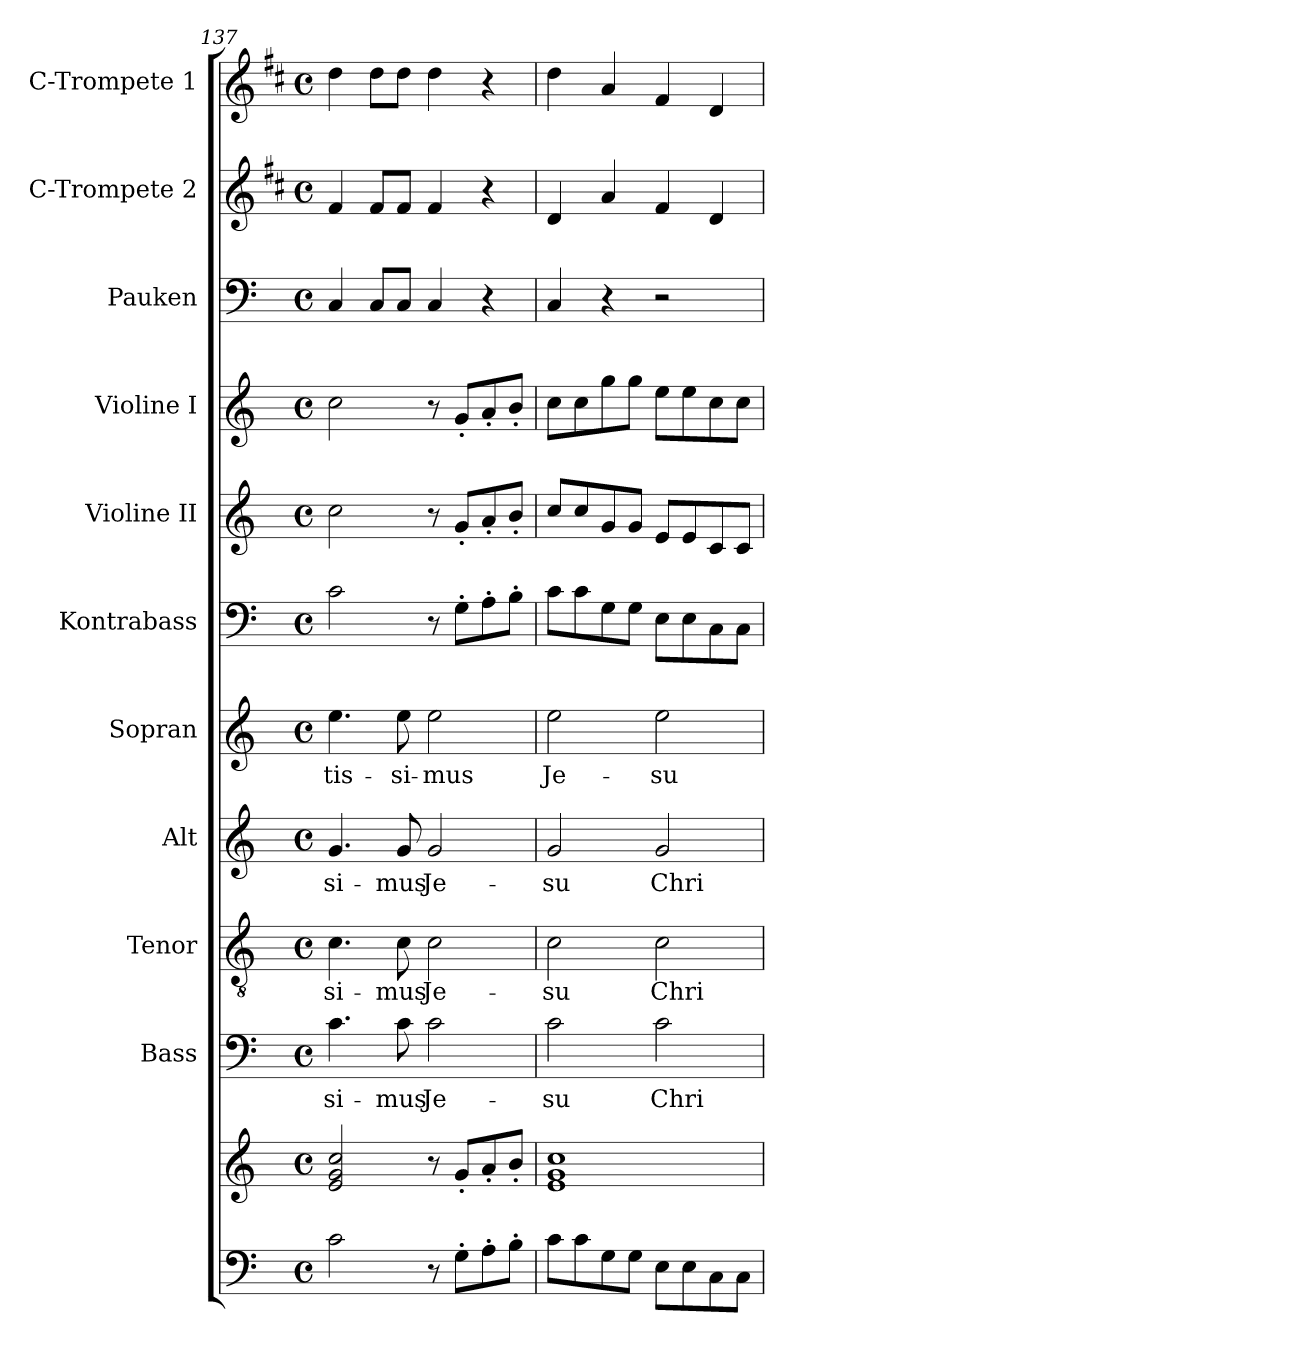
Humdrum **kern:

**kern	**kern	**kern	**text	**kern	**text	**kern	**text	**kern	**text	**kern	**kern	**kern	**kern	**kern	**kern
*part11	*part11	*part10	*part10	*part9	*part9	*part8	*part8	*part7	*part7	*part6	*part5	*part4	*part3	*part2	*part1
*staff12	*staff11	*staff10	*staff10	*staff9	*staff9	*staff8	*staff8	*staff7	*staff7	*staff6	*staff5	*staff4	*staff3	*staff2	*staff1
*	*	*I"Bass	*	*I"Tenor	*	*I"Alt	*	*I"Sopran	*	*I"Kontrabass	*I"Violine II	*I"Violine I	*I"Pauken	*I"C-Trompete 2	*I"C-Trompete 1
*	*	*I'B.	*	*I'T.	*	*I'A.	*	*I'S.	*	*I'Kb.	*I'Vl. II	*I'Vl. I	*I'Pk.	*I'C Trp. 2	*I'C Trp. 1
*clefF4	*clefG2	*clefF4	*	*clefGv2	*	*clefG2	*	*clefG2	*	*clefF4	*clefG2	*clefG2	*clefF4	*clefG2	*clefG2
*	*	*	*	*	*	*	*	*	*	*ITrd7c12	*	*	*	*ITrd1c2	*ITrd1c2
*k[]	*k[]	*k[]	*	*k[]	*	*k[]	*	*k[]	*	*k[]	*k[]	*k[]	*k[]	*k[]	*k[]
*C:	*C:	*C:	*	*C:	*	*C:	*	*C:	*	*C:	*C:	*C:	*C:	*C:	*C:
*M4/4	*M4/4	*M4/4	*	*M4/4	*	*M4/4	*	*M4/4	*	*M4/4	*M4/4	*M4/4	*M4/4	*M4/4	*M4/4
*met(c)	*met(c)	*met(c)	*	*met(c)	*	*met(c)	*	*met(c)	*	*met(c)	*met(c)	*met(c)	*met(c)	*met(c)	*met(c)
=137	=137	=137	=137	=137	=137	=137	=137	=137	=137	=137	=137	=137	=137	=137	=137
!	!	!	!LO:LY:b	!	!LO:LY:b	!	!LO:LY:b	!	!LO:LY:b	!	!	!	!	!	!
2c\	2e/ 2g/ 2cc/	4.c\	-si-	4.c\	-si-	4.g/	-si-	4.ee\	-tis-	2C\	2cc\	2cc\	4C/	4e/	4cc\
.	.	.	.	.	.	.	.	.	.	.	.	.	8C/L	8e/L	8cc\L
!	!	!	!LO:LY:b	!	!LO:LY:b	!	!LO:LY:b	!	!LO:LY:b	!	!	!	!	!	!
.	.	8c\	-mus	8c\	-mus	8g/	-mus	8ee\	-si-	.	.	.	8C/J	8e/J	8cc\J
!	!	!	!LO:LY:b	!	!LO:LY:b	!	!LO:LY:b	!	!LO:LY:b	!	!	!	!	!	!
8r	8r	2c\	Je-	2c\	Je-	2g/	Je-	2ee\	-mus	8r	8r	8r	4C/	4e/	4cc\
8G'>\L	8g'</L	.	.	.	.	.	.	.	.	8GG'>\L	8g'</L	8g'</L	.	.	.
8A'>\	8a'</	.	.	.	.	.	.	.	.	8AA'>\	8a'</	8a'</	4r	4r	4r
8B'>\J	8b'</J	.	.	.	.	.	.	.	.	8BB'>\J	8b'</J	8b'</J	.	.	.
!!LO:PB:g=z
=138	=138	=138	=138	=138	=138	=138	=138	=138	=138	=138	=138	=138	=138	=138	=138
!	!	!	!LO:LY:b	!	!LO:LY:b	!	!LO:LY:b	!	!LO:LY:b	!	!	!	!	!	!
8c\L	1e 1g 1cc	2c\	-su	2c\	-su	2g/	-su	2ee\	Je-	8C\L	8cc/L	8cc\L	4C/	4c/	4cc\
8c\	.	.	.	.	.	.	.	.	.	8C\	8cc/	8cc\	.	.	.
8G\	.	.	.	.	.	.	.	.	.	8GG\	8g/	8gg\	4r	4g/	4g/
8G\J	.	.	.	.	.	.	.	.	.	8GG\J	8g/J	8gg\J	.	.	.
!	!	!	!LO:LY:b	!	!LO:LY:b	!	!LO:LY:b	!	!LO:LY:b	!	!	!	!	!	!
8E\L	.	2c\	Chri-	2c\	Chri-	2g/	Chri-	2ee\	-su	8EE\L	8e/L	8ee\L	2r	4e/	4e/
8E\	.	.	.	.	.	.	.	.	.	8EE\	8e/	8ee\	.	.	.
8C\	.	.	.	.	.	.	.	.	.	8CC\	8c/	8cc\	.	4c/	4c/
8C\J	.	.	.	.	.	.	.	.	.	8CC\J	8c/J	8cc\J	.	.	.
=	=	=	=	=	=	=	=	=	=	=	=	=	=	=	=
*-	*-	*-	*-	*-	*-	*-	*-	*-	*-	*-	*-	*-	*-	*-	*-
